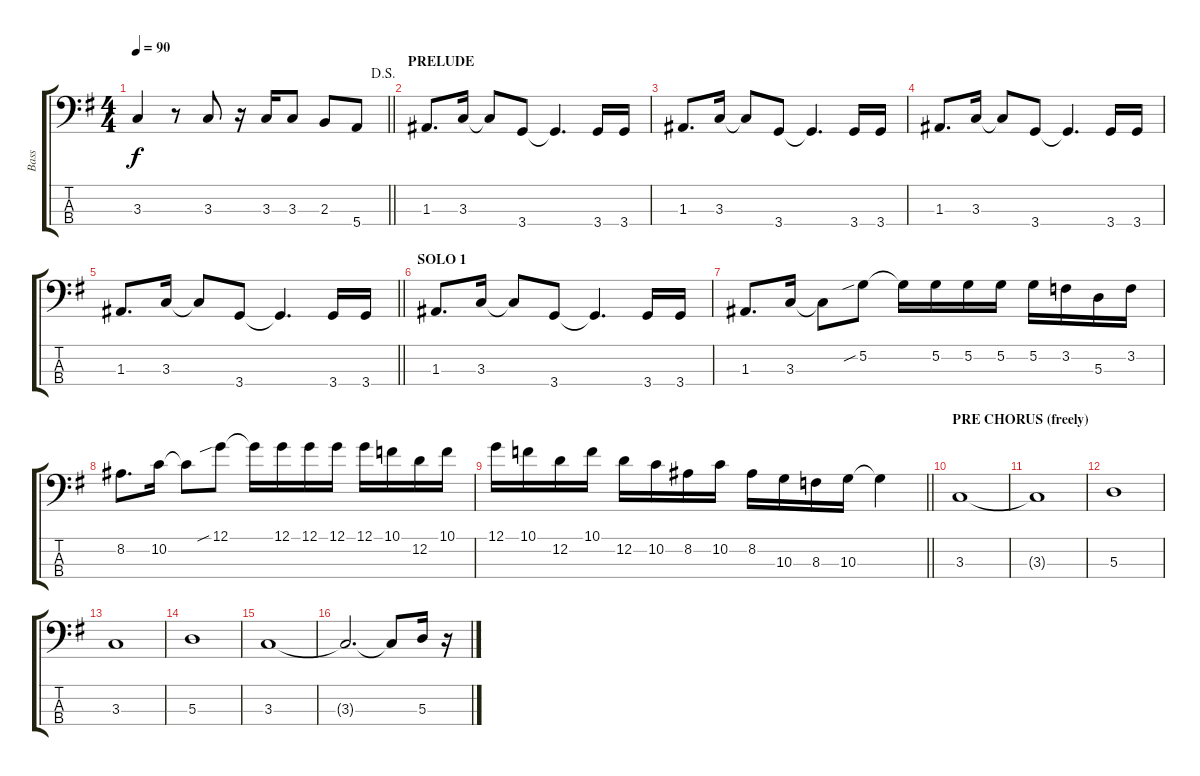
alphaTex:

\track ("Bass" "Bass") {instrument electricbassfinger}
\staff {score tabs}
\tuning (G2 D2 A1 E1) {hide}
\ts (4 4)
\jump dalsegno
\tempo 90
\clef f4
\barLineRight lightlight
\ks g
3.3.4{dy f} r.8 3.3.8 r.16 3.3.16 3.3.8 2.3.8 5.4.8 |
\section ("" "PRELUDE")
1.3.8{d} 3.3.16 3.3{t}.8 3.4.8 3.4{t}.4{d} 3.4.16 3.4.16 |
1.3.8{d} 3.3.16 3.3{t}.8 3.4.8 3.4{t}.4{d} 3.4.16 3.4.16 |
1.3.8{d} 3.3.16 3.3{t}.8 3.4.8 3.4{t}.4{d} 3.4.16 3.4.16 |
\barLineRight lightlight
1.3.8{d} 3.3.16 3.3{t}.8 3.4.8 3.4{t}.4{d} 3.4.16 3.4.16 |
\section ("" "SOLO 1")
1.3.8{d} 3.3.16 3.3{t}.8 3.4.8 3.4{t}.4{d} 3.4.16 3.4.16 |
1.3.8{d} 3.3.16 3.3{t}.8 5.2{sib}.8 5.2{t}.16 5.2.16 5.2.16 5.2.16 5.2.16 3.2.16 5.3.16 3.2.16 |
8.2.8{d} 10.2.16 10.2{t}.8 12.1{sib}.8 12.1{t}.16 12.1.16 12.1.16 12.1.16 12.1.16 10.1.16 12.2.16 10.1.16 |
\barLineRight lightlight
12.1.16 10.1.16 12.2.16 10.1.16 12.2.16 10.2.16 8.2.16 10.2.16 8.2.16 10.3.16 8.3.16 10.3.16 10.3{t}.4 |
\section ("" "PRE CHORUS (freely)")
3.3.1 |
3.3{t}.1 |
5.3.1 |
3.3.1 |
5.3.1 |
3.3.1 |
3.3{t}.2{d} 3.3{t}.8 5.3.16 r.16
